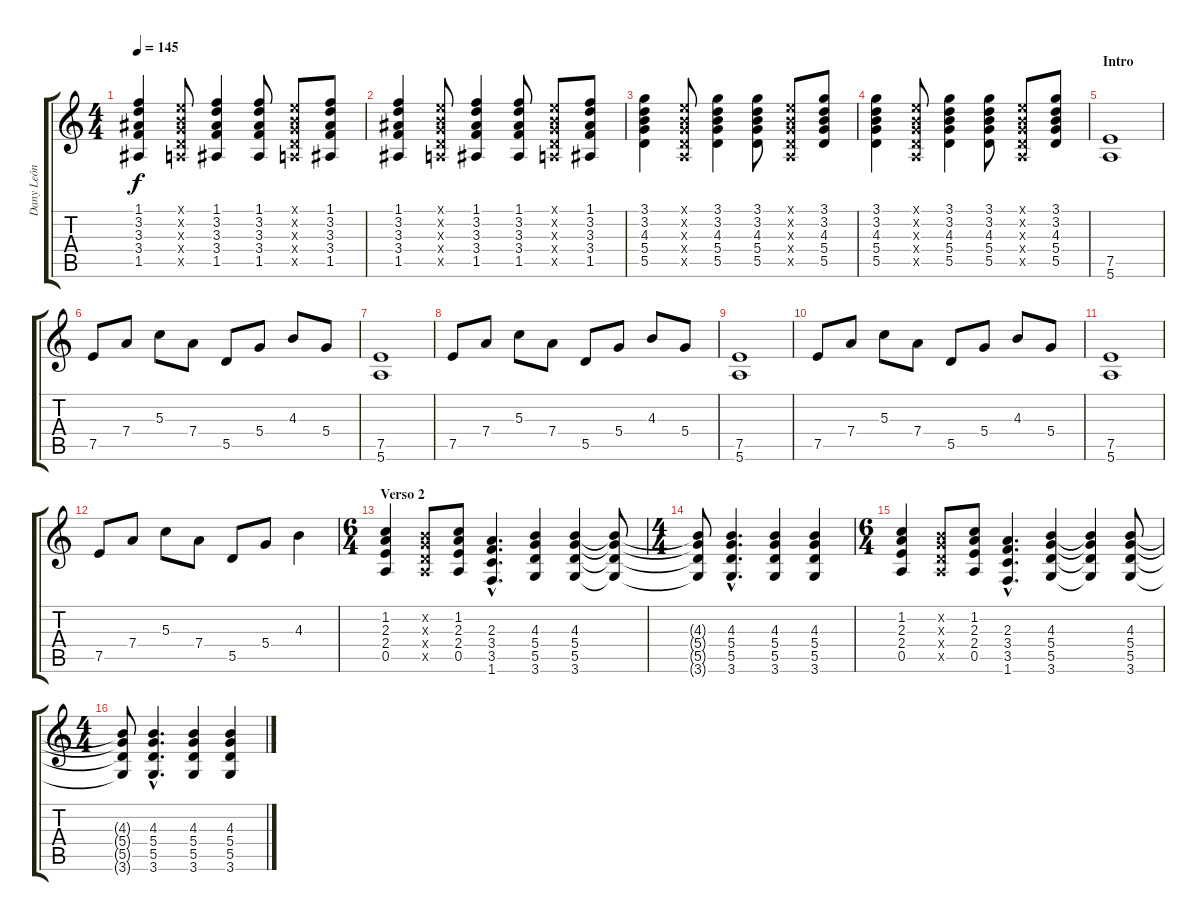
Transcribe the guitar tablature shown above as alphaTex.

\track ("Dany León" "Dany León") {instrument distortionguitar}
\staff {score tabs}
\tuning (E4 B3 G3 D3 A2 E2) {hide}
\ts (4 4)
\tempo 145
\clef g2
\ks c
(1.1 3.2 3.3 3.4 1.5).4{dy f} (0.1{x} 0.2{x} 0.3{x} 0.4{x} 0.5{x}).8 (1.1 3.2 3.3 3.4 1.5).4 (1.1 3.2 3.3 3.4 1.5).8 (0.1{x} 0.2{x} 0.3{x} 0.4{x} 0.5{x}).8 (1.1 3.2 3.3 3.4 1.5).8 |
(1.1 3.2 3.3 3.4 1.5).4 (0.1{x} 0.2{x} 0.3{x} 0.4{x} 0.5{x}).8 (1.1 3.2 3.3 3.4 1.5).4 (1.1 3.2 3.3 3.4 1.5).8 (0.1{x} 0.2{x} 0.3{x} 0.4{x} 0.5{x}).8 (1.1 3.2 3.3 3.4 1.5).8 |
(3.1 3.2 4.3 5.4 5.5).4 (0.1{x} 0.2{x} 0.3{x} 0.4{x} 0.5{x}).8 (3.1 3.2 4.3 5.4 5.5).4 (3.1 3.2 4.3 5.4 5.5).8 (0.1{x} 0.2{x} 0.3{x} 0.4{x} 0.5{x}).8 (3.1 3.2 4.3 5.4 5.5).8 |
(3.1 3.2 4.3 5.4 5.5).4 (0.1{x} 0.2{x} 0.3{x} 0.4{x} 0.5{x}).8 (3.1 3.2 4.3 5.4 5.5).4 (3.1 3.2 4.3 5.4 5.5).8 (0.1{x} 0.2{x} 0.3{x} 0.4{x} 0.5{x}).8 (3.1 3.2 4.3 5.4 5.5).8 |
\section ("" "Intro")
(7.5 5.6).1{volume 14 instrument distortionguitar} |
7.5.8 7.4.8 5.3.8 7.4.8 5.5.8 5.4.8 4.3.8 5.4.8 |
(7.5 5.6).1 |
7.5.8 7.4.8 5.3.8 7.4.8 5.5.8 5.4.8 4.3.8 5.4.8 |
(7.5 5.6).1 |
7.5.8 7.4.8 5.3.8 7.4.8 5.5.8 5.4.8 4.3.8 5.4.8 |
(7.5 5.6).1 |
7.5.8 7.4.8 5.3.8 7.4.8 5.5.8 5.4.8 4.3.4 |
\ts (6 4)
\section ("" "Verso 2")
(1.2 2.3 2.4 0.5).4{volume 7 instrument acousticguitarsteel} (0.2{x} 0.3{x} 0.4{x} 0.5{x}).8 (1.2 2.3 2.4 0.5).8 (2.3{hac} 3.4{hac} 3.5{hac} 1.6{hac}).4{d} (4.3 5.4 5.5 3.6).4 (4.3 5.4 5.5 3.6).4 (4.3{t} 5.4{t} 5.5{t} 3.6{t}).8 |
\ts (4 4)
(4.3{t} 5.4{t} 5.5{t} 3.6{t}).8 (4.3{hac} 5.4{hac} 5.5{hac} 3.6{hac}).4{d} (4.3 5.4 5.5 3.6).4 (4.3 5.4 5.5 3.6).4 |
\ts (6 4)
(1.2 2.3 2.4 0.5).4 (0.2{x} 0.3{x} 0.4{x} 0.5{x}).8 (1.2 2.3 2.4 0.5).8 (2.3{hac} 3.4{hac} 3.5{hac} 1.6{hac}).4{d} (4.3 5.4 5.5 3.6).4 (4.3{t} 5.4{t} 5.5{t} 3.6{t}).4 (4.3 5.4 5.5 3.6).8 |
\ts (4 4)
(4.3{t} 5.4{t} 5.5{t} 3.6{t}).8 (4.3{hac} 5.4{hac} 5.5{hac} 3.6{hac}).4{d} (4.3 5.4 5.5 3.6).4 (4.3 5.4 5.5 3.6).4
